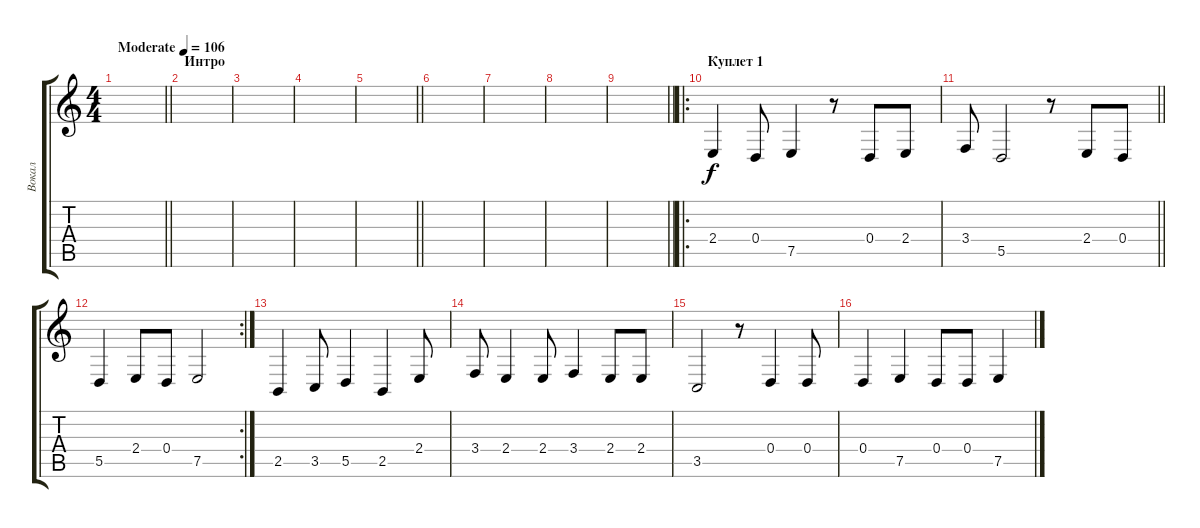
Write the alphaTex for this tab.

\track ("Вокал" "Вокал") {instrument flute}
\staff {score tabs}
\tuning (E4 B3 G3 D3 A2 E2) {hide}
\ts (4 4)
\tempo (106 "Moderate")
\clef g2
\barLineRight lightlight
\ks c
|
\section ("" "Интро")
|
|
|
\barLineRight lightlight
|
|
|
|
\barLineRight lightlight
|
\ro
\section ("" "Куплет 1")
2.4.4 0.4.8 7.5.4 r.8 0.4.8 2.4.8 |
\barLineRight lightlight
3.4.8 5.5.2 r.8 2.4.8 0.4.8 |
\rc 2
5.5.4 2.4.8 0.4.8 7.5.2 |
2.5.4 3.5.8 5.5.4 2.5.4 2.4.8 |
3.4.8 2.4.4 2.4.8 3.4.4 2.4.8 2.4.8 |
3.5.2 r.8 0.4.4 0.4.8 |
0.4.4 7.5.4 0.4.8 0.4.8 7.5.4
